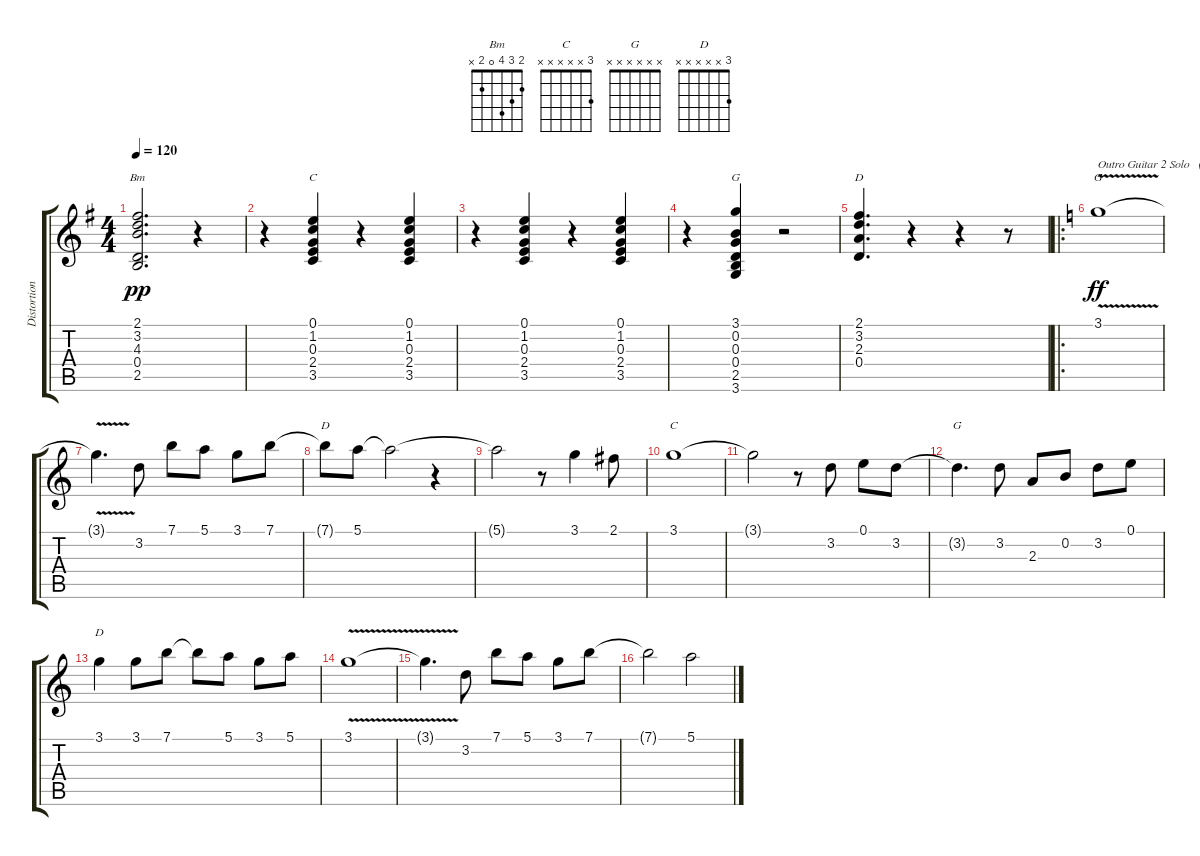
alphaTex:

\track ("Distortion Guitar 2" "Distortion") {instrument overdrivenguitar}
\staff {score tabs}
\tuning (E4 B3 G3 D3 A2 E2) {hide}
\chord ("Bm" 2 3 4 0 2 x)
\chord ("C" 0 1 0 2 3 x)
\chord ("G" 3 0 0 0 2 3)
\chord ("D" 2 3 2 0 x x) {barre 2}
\chord ("G" 3 x x x x x)
\chord ("D" x x x x x x)
\chord ("C" 3 x x x x x)
\chord ("G" x x x x x x)
\chord ("D" 3 x x x x x)
\ts (4 4)
\tempo 120
\clef g2
\ks g
(2.1 3.2 4.3 0.4 2.5).2{d ch "Bm" dy pp} r.4 |
r.4 (0.1 1.2 0.3 2.4 3.5).4{ch "C"} r.4 (0.1 1.2 0.3 2.4 3.5).4 |
r.4 (0.1 1.2 0.3 2.4 3.5).4 r.4 (0.1 1.2 0.3 2.4 3.5).4 |
r.4 (3.1 0.2 0.3 0.4 2.5 3.6).4{ch "G"} r.2 |
(2.1 3.2 2.3 0.4).4{d ch "D"} r.4 r.4 r.8 |
\ro
\ks c
3.1{v}.1{ch "G" txt "Outro Guitar 2 Solo   (mezzoforte)" dy ff} |
3.1{t}.4{d} 3.2.8 7.1.8 5.1.8 3.1.8 7.1.8 |
7.1{t}.8{ch "D"} 5.1.8 5.1{t}.2 r.4 |
5.1{t}.2 r.8 3.1.4 2.1.8 |
3.1.1{ch "C"} |
3.1{t}.2 r.8 3.2.8 0.1.8 3.2.8 |
3.2{t}.4{d ch "G"} 3.2.8 2.3.8 0.2.8 3.2.8 0.1.8 |
3.1.4{ch "D"} 3.1.8 7.1.8 7.1{t}.8 5.1.8 3.1.8 5.1.8 |
3.1{v}.1 |
3.1{t}.4{d} 3.2.8 7.1.8 5.1.8 3.1.8 7.1.8 |
7.1{t}.2 5.1.2
